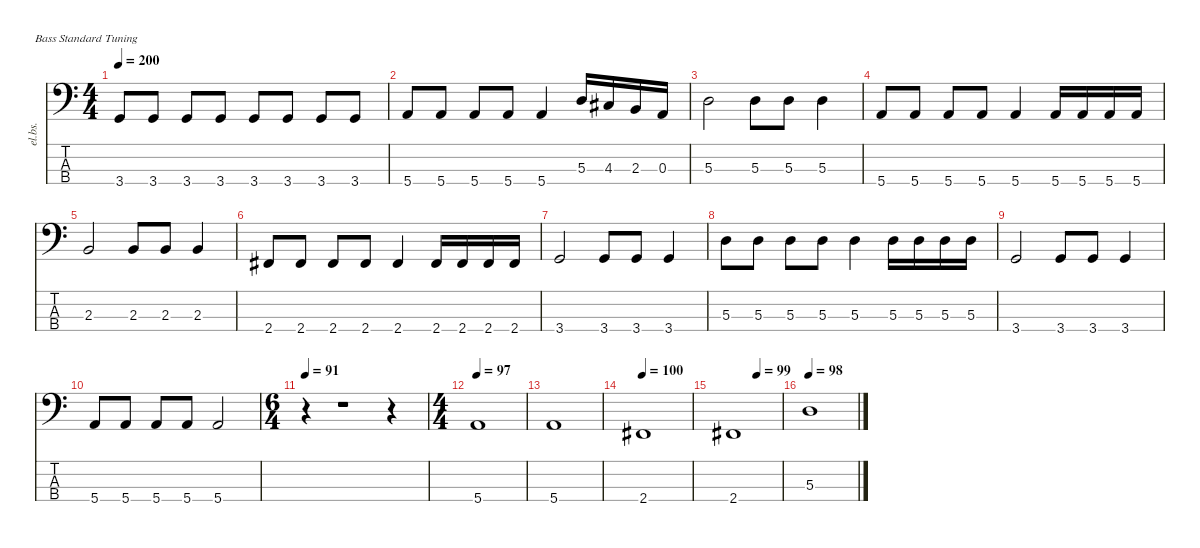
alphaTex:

\defaultSystemsLayout 4
\hideDynamics
\bracketExtendMode nobrackets
\track ("Track 8" "el.bs.") {instrument electricbassfinger}
\staff {score tabs}
\tuning (G2 D2 A1 E1)
\ts (4 4)
\tempo 200
\clef f4
\ks c
3.4.8{dy f} 3.4.8 3.4.8 3.4.8 3.4.8 3.4.8 3.4.8 3.4.8 |
5.4.8 5.4.8 5.4.8 5.4.8 5.4.4 5.3.16 4.3{acc #}.16 2.3.16 0.3.16 |
5.3.2 5.3.8 5.3.8 5.3.4 |
5.4.8 5.4.8 5.4.8 5.4.8 5.4.4 5.4.16 5.4.16 5.4.16 5.4.16 |
2.3.2 2.3.8 2.3.8 2.3.4 |
2.4{acc #}.8 2.4{acc #}.8 2.4{acc #}.8 2.4{acc #}.8 2.4{acc #}.4 2.4{acc #}.16 2.4{acc #}.16 2.4{acc #}.16 2.4{acc #}.16 |
3.4.2 3.4.8 3.4.8 3.4.4 |
5.3.8 5.3.8 5.3.8 5.3.8 5.3.4 5.3.16 5.3.16 5.3.16 5.3.16 |
3.4.2 3.4.8 3.4.8 3.4.4 |
5.4.8 5.4.8 5.4.8 5.4.8 5.4.2 |
\ts (6 4)
\beaming (8 6 6)
\tempo 91
r.4 r.1 r.4 |
\ts (4 4)
\beaming (8 2 2 2 2)
\tempo 97
5.4.1 |
5.4.1 |
\tempo 100
2.4{acc #}.1 |
\tempo (99 0.5)
2.4{acc #}.1 |
\tempo 98
5.3.1
